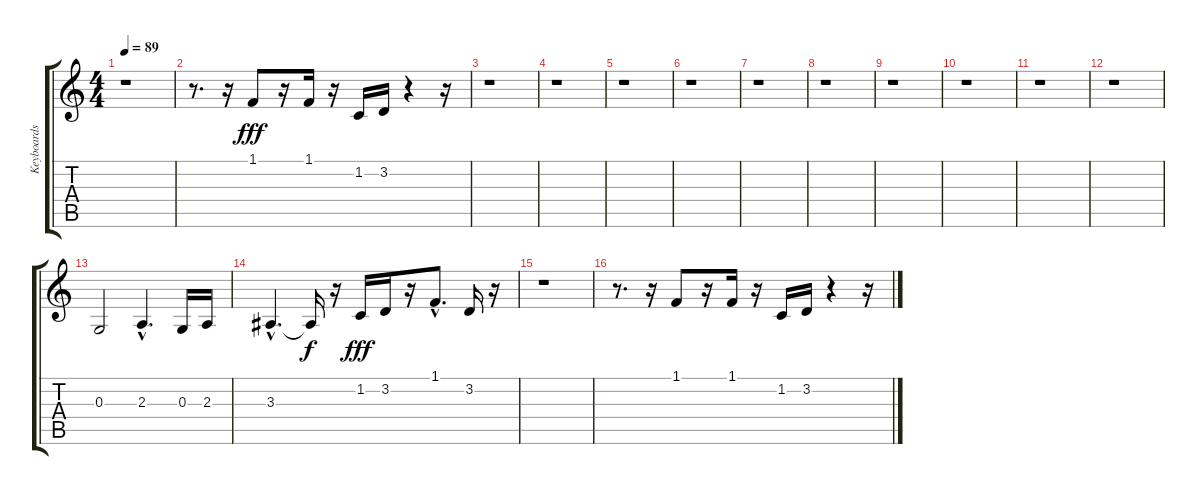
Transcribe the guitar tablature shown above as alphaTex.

\track ("Keyboards 2" "Keyboards ") {instrument stringensemble1}
\staff {score tabs}
\tuning (E4 B3 G3 D3 A2 E2) {hide}
\ts (4 4)
\tempo 89
\clef g2
\ks c
r.1{dy fff} |
r.8{d} r.16 1.1.8 r.16 1.1.16 r.16 1.2.16 3.2.16 r.4 r.16 |
r.1 |
r.1 |
r.1 |
r.1 |
r.1 |
r.1 |
r.1 |
r.1 |
r.1 |
r.1 |
0.3.2 2.3{hac}.4{d} 0.3.16 2.3.16 |
3.3{hac}.4{d} 3.3{t}.16{dy f} r.16 1.2.16{dy fff} 3.2.16 r.16 1.1{hac}.8{d} 3.2.16 r.16 |
r.1 |
r.8{d} r.16 1.1.8 r.16 1.1.16 r.16 1.2.16 3.2.16 r.4 r.16
